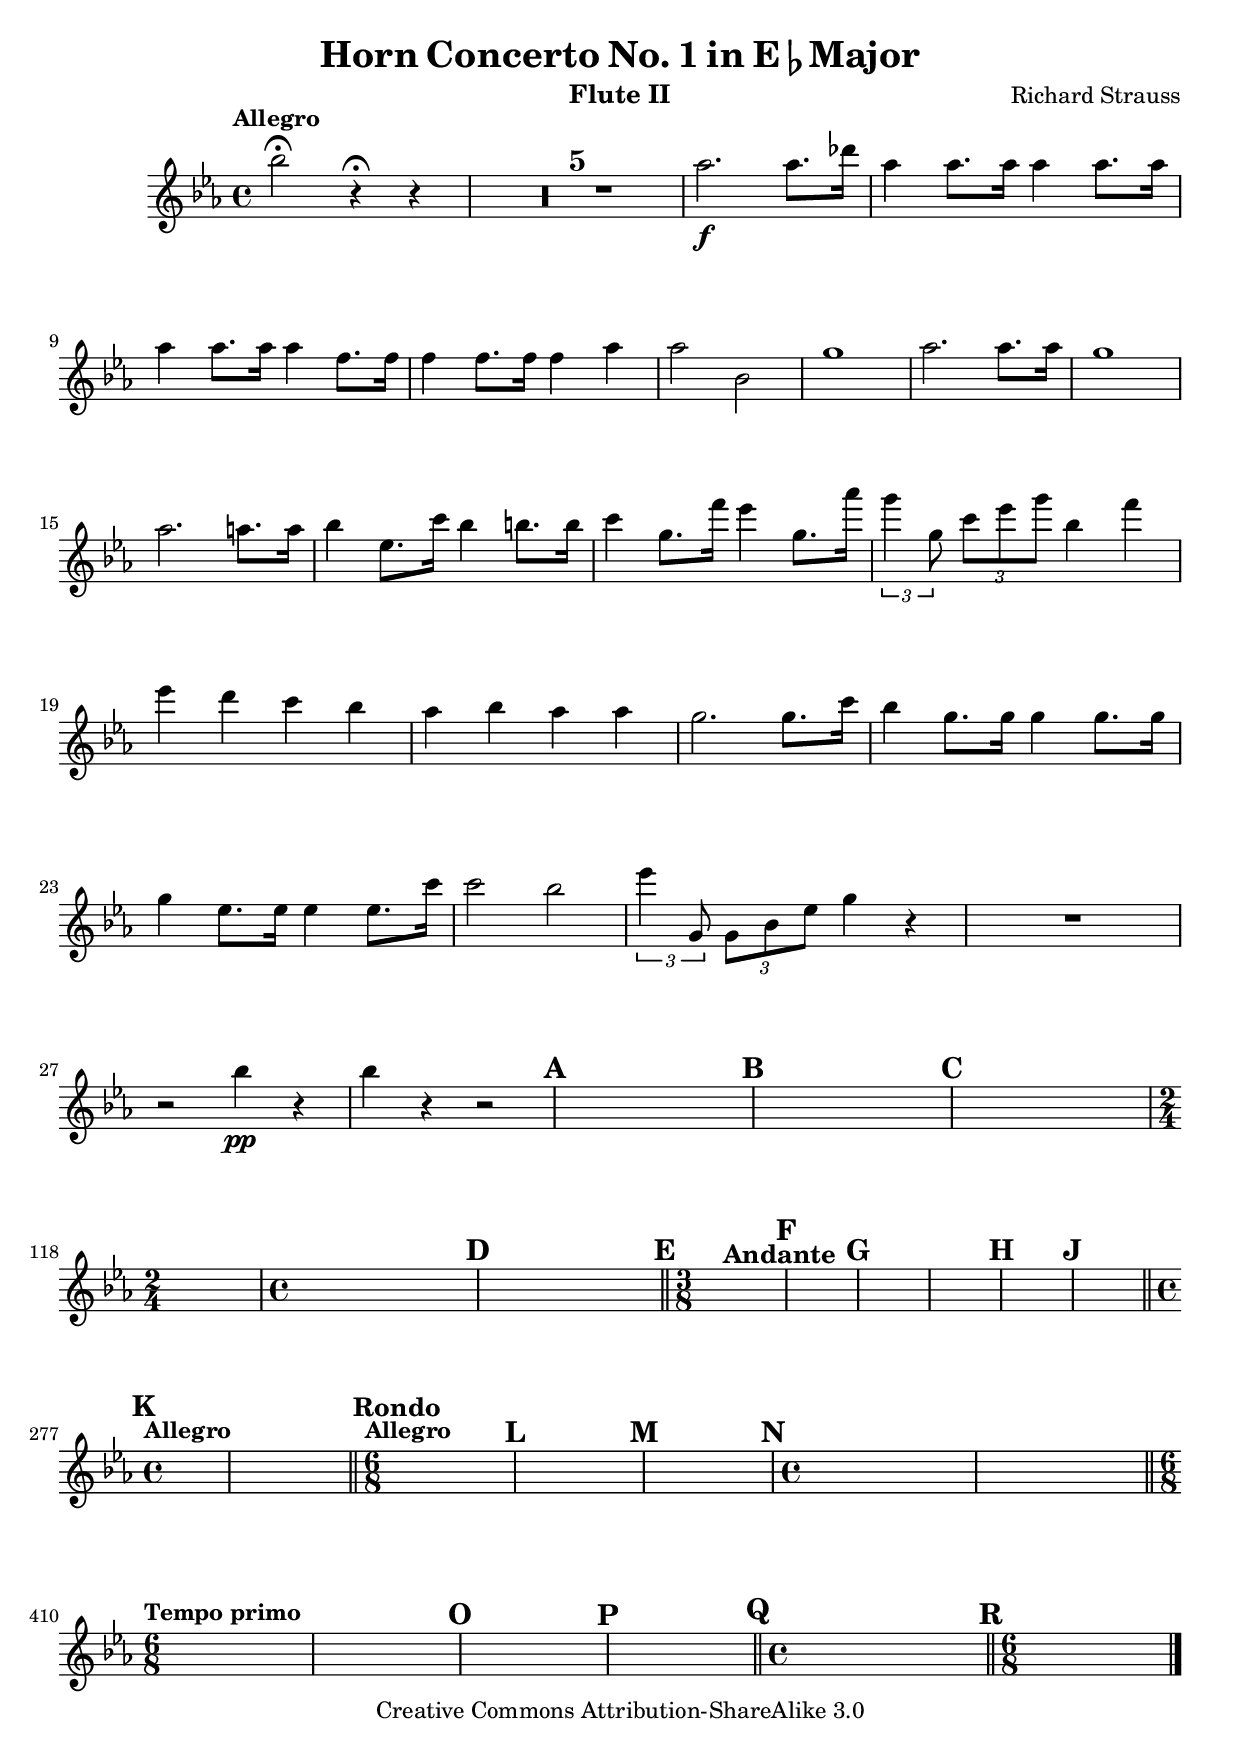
\version "2.12.2"

\version "2.12.2"

\include "defs.ily"

fluteTwoMvtI = \relative c'''
{
  \key ees \major
  bes2\fermata r4\fermata r |
  R1*5 |
  aes2.\f aes8. des16 |
  aes4 aes8. aes16 aes4 aes8. aes16
  aes4 aes8. aes16 aes4 f8. f16
  f4 f8. f16 f4 aes |
  aes2 bes, |
  g'1 |
  aes2. aes8. aes16 |
  g1 |
  aes2. a8. a16 |
  bes4 ees,8. c'16 bes4 b8. b16 |
  c4 g8. f'16 ees4 g,8. aes'16 |
  \times 2/3 {g4 g,8} \times 2/3 {c8 ees g} bes,4 f' |
  ees d c bes |
  aes bes aes aes |
  g2. g8. c16 |
  bes4 g8. g16 g4 g8. g16 |
  g4 ees8. ees16 ees4 ees8. c'16 |
  c2 bes |
  \times 2/3 {ees4 g,,8} \times 2/3 {g8 bes ees} g4 r |
  R1 |
  r2 bes4\pp r |
  bes4 r r2 |

  %A
}

fluteTwoMvtII = \relative c'
{
}

fluteTwoMvtIII = \relative c'
{
}

fluteTwo= {\fluteTwoMvtI \fluteTwoMvtII \fluteTwoMvtIII}




\paper
{
  ragged-last-bottom = ##f
}

instrument = "Flute II"

\include "header.ily"

notes = \fluteTwo

\include "part.ily"

